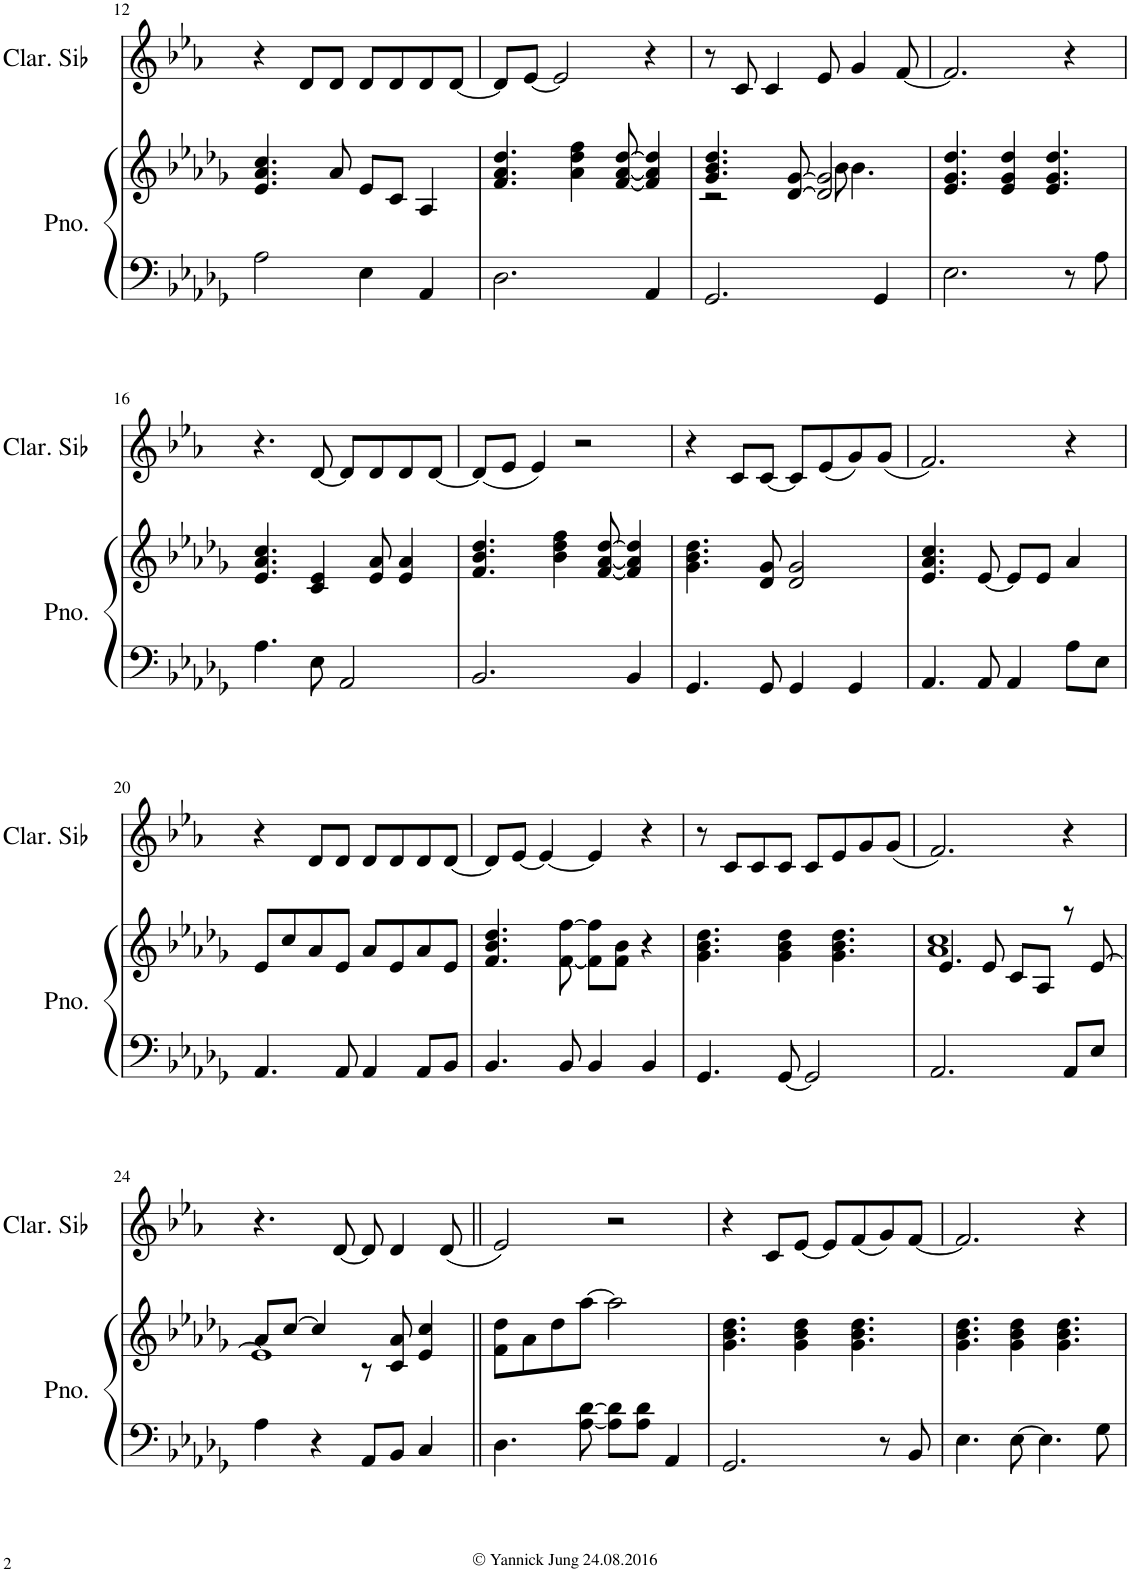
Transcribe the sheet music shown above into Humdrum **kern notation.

**kern	**kern	**kern
*part2	*part2	*part1
*staff3	*staff2	*staff1
*I"Piano	*	*I"Clarinette en Sib
*I'Pno.	*	*I'Clar. Sib
!!LO:PB:g=z
*clefF4	*clefG2	*clefG2
*	*	*Trd1c2
*k[b-e-a-d-g-]	*k[b-e-a-d-g-]	*k[b-e-a-]
*M4/4	*M4/4	*M4/4
=12	=12	=12
2A-\	4.e-/ 4.a-/ 4.cc/	4r
.	.	8d/L
.	8a-/	8d/J
4E-\	8e-/L	8d/L
.	8c/J	8d/
4AA-/	4A-/	8d/
.	.	[8d/J
=13	=13	=13
2.D-\	4.f/ 4.a-/ 4.dd-/	8d/L]
.	.	[8e-/J
.	.	2e-/]
.	4a-\ 4dd-\ 4ff\	.
.	[8f/ [8a-/ [8dd-/	.
4AA-/	4f/] 4a-/] 4dd-/]	4r
=14	=14	=14
*	*^	*
2.GG-/	4.g-/ 4.b-/ 4.dd-/	2r	8r
.	.	.	8c/
.	.	.	4c/
.	[8d-/ [8g-/	.	.
.	2d-/] 2g-/]	8b-\	8e-/
.	.	4.b-\	4g/
4GG-/	.	.	.
.	.	.	[8f/
*	*v	*v	*
=15	=15	=15
2.E-\	4.e-/ 4.g-/ 4.dd-/	2.f/]
.	4e-/ 4g-/ 4dd-/	.
.	4.e-/ 4.g-/ 4.dd-/	.
8r	.	4r
8A-\	.	.
!!LO:LB:g=z
=16	=16	=16
4.A-\	4.e-/ 4.a-/ 4.cc/	4.r
8E-\	4c/ 4e-/	[8d/
2AA-/	.	8d/L]
.	8e-/ 8a-/	8d/
.	4e-/ 4a-/	8d/
.	.	[8d/J
=17	=17	=17
2.BB-/	4.f/ 4.b-/ 4.dd-/	(8d/L]
.	.	8e-/J
.	.	4e-/)
.	4b-\ 4dd-\ 4ff\	.
.	.	2r
.	[8f/ [8a-/ [8dd-/	.
4BB-/	4f/] 4a-/] 4dd-/]	.
=18	=18	=18
4.GG-/	4.g-\ 4.b-\ 4.dd-\	4r
.	.	8c/L
8GG-/	8d-/ 8g-/	[8c/J
4GG-/	2d-/ 2g-/	8c/L]
.	.	(8e-/
4GG-/	.	8g/)
.	.	(8g/J
=19	=19	=19
4.AA-/	4.e-/ 4.a-/ 4.cc/	2.f/)
8AA-/	[8e-/	.
4AA-/	8e-/L]	.
.	8e-/J	.
8A-\L	4a-/	4r
8E-\J	.	.
!!LO:LB:g=z
=20	=20	=20
4.AA-/	8e-/L	4r
.	8cc/	.
.	8a-/	8d/L
8AA-/	8e-/J	8d/J
4AA-/	8a-/L	8d/L
.	8e-/	8d/
8AA-/L	8a-/	8d/
8BB-/J	8e-/J	[8d/J
=21	=21	=21
4.BB-/	4.f/ 4.b-/ 4.dd-/	8d/L]
.	.	[8e-/J
.	.	4e-/_
8BB-/	[8f\ [8ff\	.
4BB-/	8f\] 8ff\]L	4e-/]
.	8f\ 8b-\J	.
4BB-/	4r	4r
=22	=22	=22
4.GG-/	4.g-\ 4.b-\ 4.dd-\	8r
.	.	8c/L
.	.	8c/
[8GG-/	4g-\ 4b-\ 4dd-\	8c/J
2GG-/]	.	8c/L
.	4.g-\ 4.b-\ 4.dd-\	8e-/
.	.	8g/
.	.	(8g/J
=23	=23	=23
*	*^	*
2.AA-/	4.e-/	1a- 1cc	2.f/)
.	8e-/	.	.
.	8c/L	.	.
.	8A-/J	.	.
8AA-/L	8r	.	4r
8E-/J	[8e-/	.	.
!!LO:LB:g=z
=24	=24	=24	=24
4A-\	1e-]	8a-/L	4.r
.	.	[8cc/J	.
4r	.	4cc/]	.
.	.	.	[8d/
8AA-/L	.	8r	8d/]
8BB-/J	.	8c/ 8a-/	4d/
4C/	.	4e-/ 4cc/	.
.	.	.	(8d/
*	*v	*v	*
=25||	=25||	=25||
4.D-\	8f\ 8dd-\L	2e-/)
.	8a-\	.
.	8dd-\	.
[8A-\ [8d-\	[8aa-\J	.
8A-\] 8d-\]L	2aa-\]	2r
8A-\ 8d-\J	.	.
4AA-/	.	.
=26	=26	=26
2.GG-/	4.g-\ 4.b-\ 4.dd-\	4r
.	.	8c/L
.	4g-\ 4b-\ 4dd-\	[8e-/J
.	.	8e-/L]
.	4.g-\ 4.b-\ 4.dd-\	(8f/
8r	.	8g/)
8BB-/	.	[8f/J
=27	=27	=27
4.E-\	4.g-\ 4.b-\ 4.dd-\	2.f/]
[8E-\	4g-\ 4b-\ 4dd-\	.
4.E-\]	.	.
.	4.g-\ 4.b-\ 4.dd-\	.
.	.	4r
8G-\	.	.
=	=	=
*-	*-	*-
